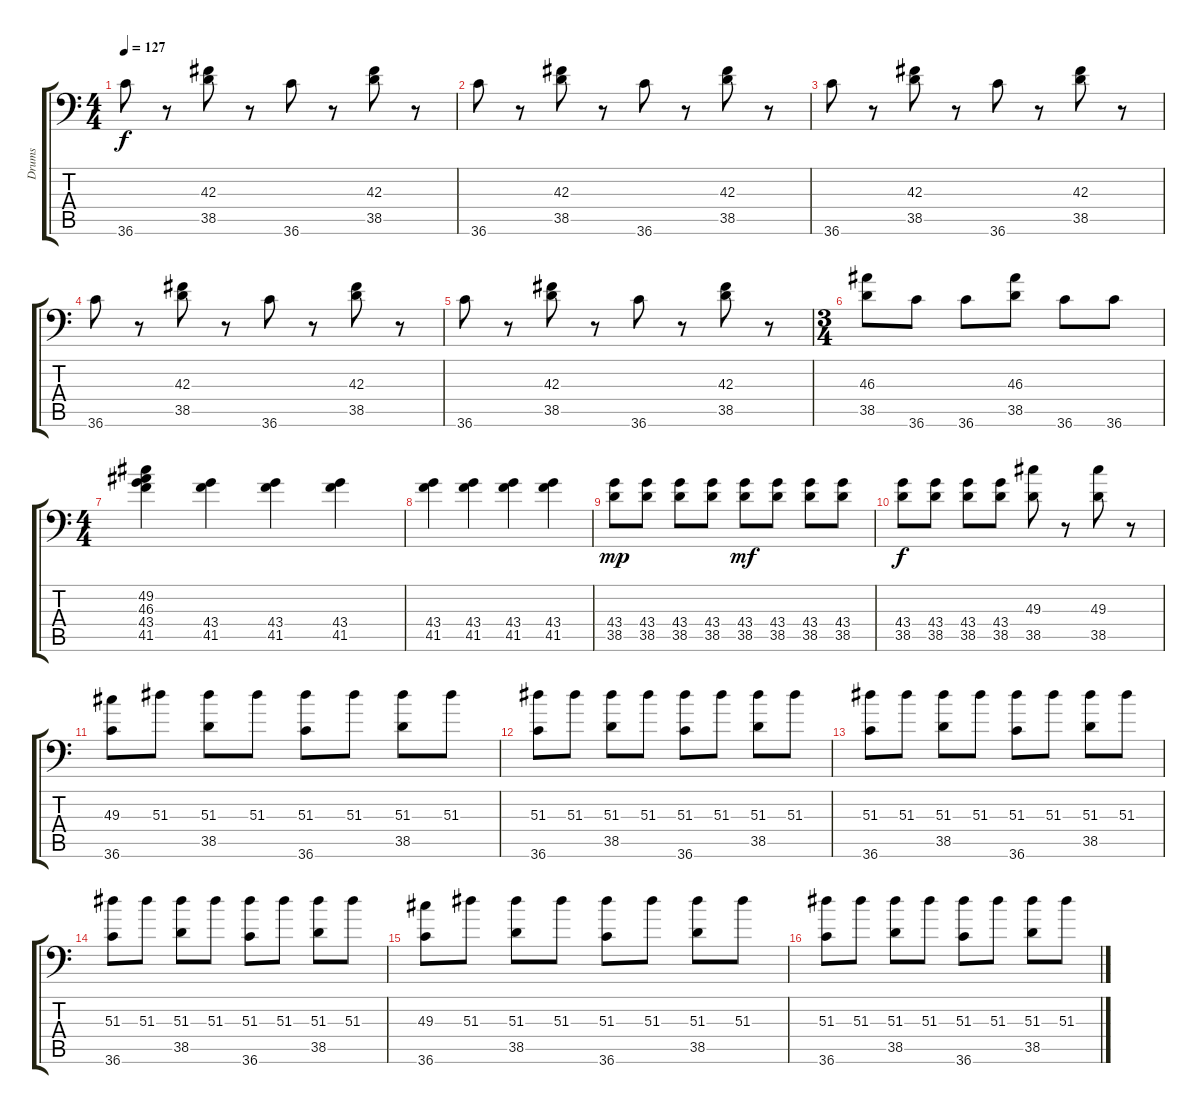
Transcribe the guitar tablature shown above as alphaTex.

\track ("Drums" "Drums") {instrument acousticgrandpiano}
\staff {score tabs}
\tuning (C-1 C-1 C-1 C-1 C-1 C-1) {hide}
\ts (4 4)
\tempo 127
\clef f4
\ks c
36.6.8{dy f} r.8 (42.3 38.5).8 r.8 36.6.8 r.8 (42.3 38.5).8 r.8 |
36.6.8 r.8 (42.3 38.5).8 r.8 36.6.8 r.8 (42.3 38.5).8 r.8 |
36.6.8 r.8 (42.3 38.5).8 r.8 36.6.8 r.8 (42.3 38.5).8 r.8 |
36.6.8 r.8 (42.3 38.5).8 r.8 36.6.8 r.8 (42.3 38.5).8 r.8 |
36.6.8 r.8 (42.3 38.5).8 r.8 36.6.8 r.8 (42.3 38.5).8 r.8 |
\ts (3 4)
(46.3 38.5).8 36.6.8 36.6.8 (46.3 38.5).8 36.6.8 36.6.8 |
\ts (4 4)
(49.2 46.3 43.4 41.5).4 (43.4 41.5).4 (43.4 41.5).4 (43.4 41.5).4 |
(43.4 41.5).4 (43.4 41.5).4 (43.4 41.5).4 (43.4 41.5).4 |
(43.4 38.5).8{dy mp} (43.4 38.5).8 (43.4 38.5).8 (43.4 38.5).8 (43.4 38.5).8{dy mf} (43.4 38.5).8 (43.4 38.5).8 (43.4 38.5).8 |
(43.4 38.5).8{dy f} (43.4 38.5).8 (43.4 38.5).8 (43.4 38.5).8 (49.3 38.5).8 r.8 (49.3 38.5).8 r.8 |
(49.3 36.6).8 51.3.8 (51.3 38.5).8 51.3.8 (51.3 36.6).8 51.3.8 (51.3 38.5).8 51.3.8 |
(51.3 36.6).8 51.3.8 (51.3 38.5).8 51.3.8 (51.3 36.6).8 51.3.8 (51.3 38.5).8 51.3.8 |
(51.3 36.6).8 51.3.8 (51.3 38.5).8 51.3.8 (51.3 36.6).8 51.3.8 (51.3 38.5).8 51.3.8 |
(51.3 36.6).8 51.3.8 (51.3 38.5).8 51.3.8 (51.3 36.6).8 51.3.8 (51.3 38.5).8 51.3.8 |
(49.3 36.6).8 51.3.8 (51.3 38.5).8 51.3.8 (51.3 36.6).8 51.3.8 (51.3 38.5).8 51.3.8 |
(51.3 36.6).8 51.3.8 (51.3 38.5).8 51.3.8 (51.3 36.6).8 51.3.8 (51.3 38.5).8 51.3.8
